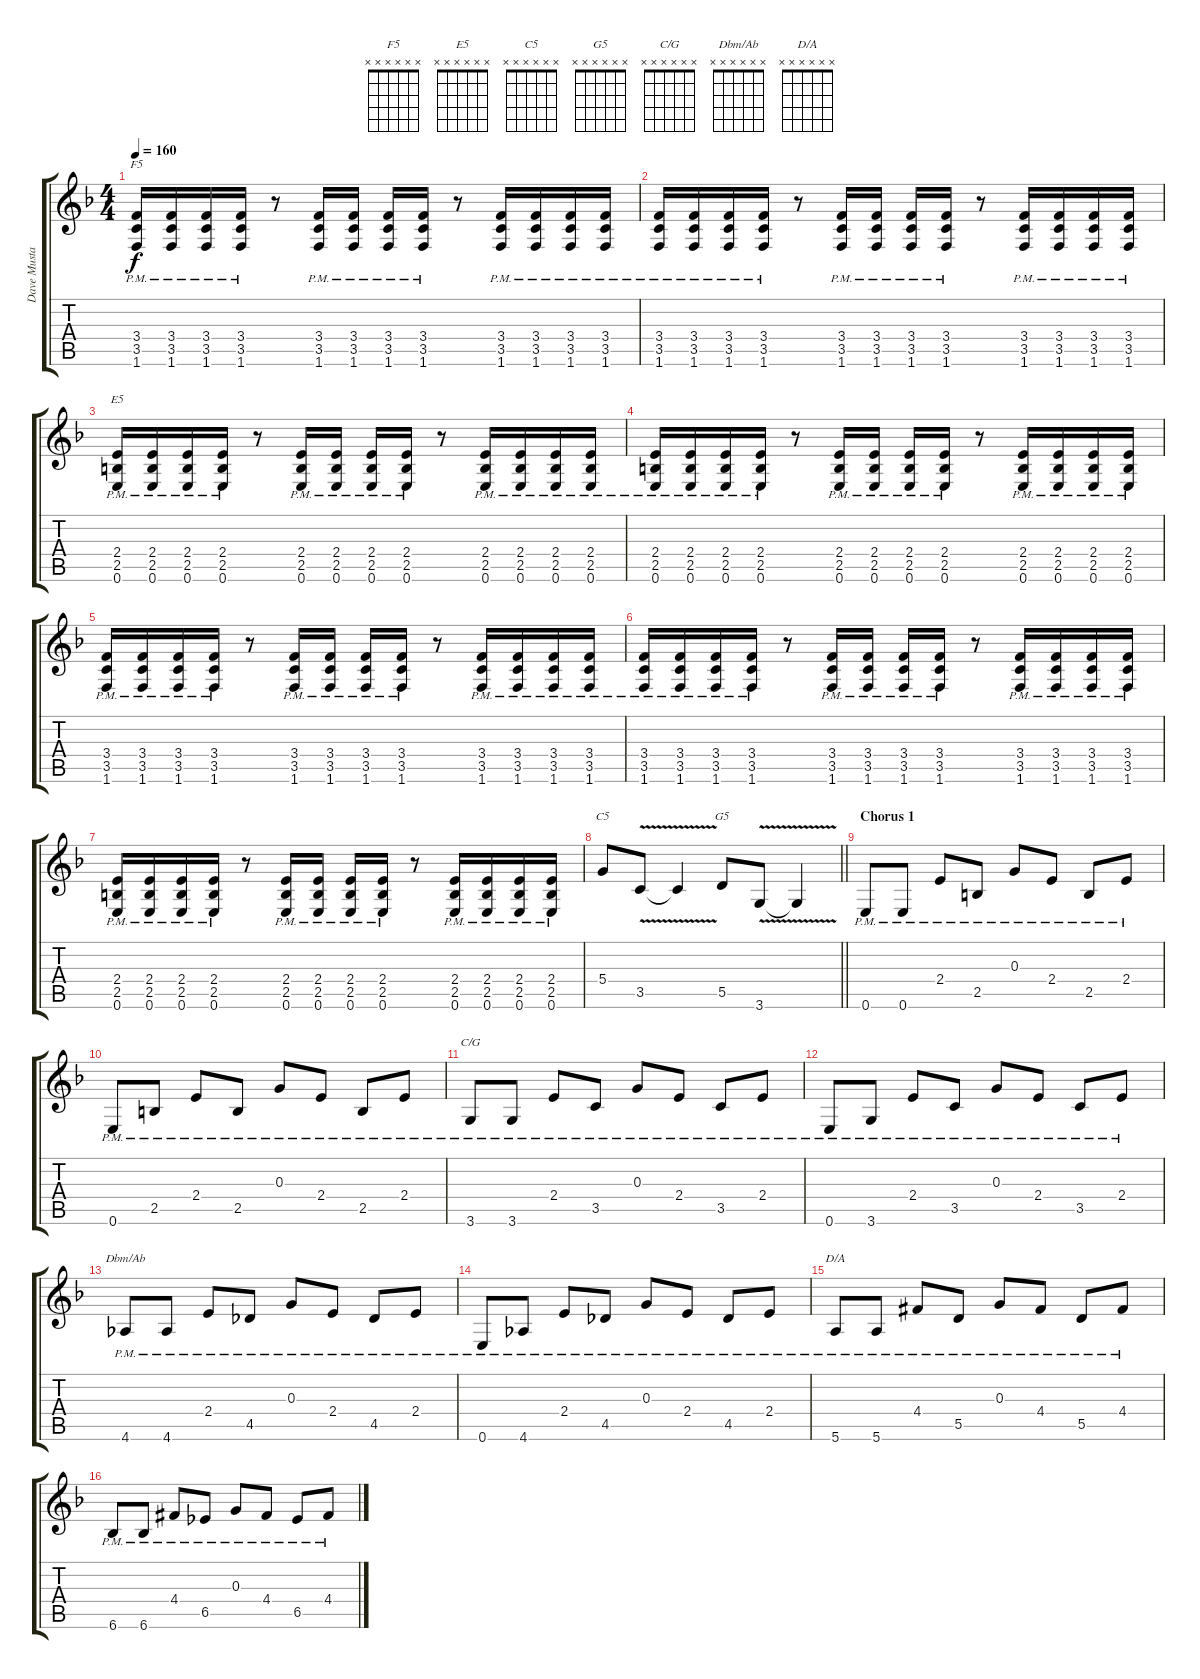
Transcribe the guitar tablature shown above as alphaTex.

\track ("Dave Mustaine - Rhythm 1" "Dave Musta") {instrument distortionguitar}
\staff {score tabs}
\tuning (E4 B3 G3 D3 A2 E2) {hide}
\chord ("F5" x x x x x x)
\chord ("E5" x x x x x x)
\chord ("C5" x x x x x x)
\chord ("G5" x x x x x x)
\chord ("C/G" x x x x x x)
\chord ("Dbm/Ab" x x x x x x)
\chord ("D/A" x x x x x x)
\ts (4 4)
\tempo 160
\clef g2
\ks f
(3.4{pm} 3.5{pm} 1.6{pm}).16{ch "F5" dy f} (3.4{pm} 3.5{pm} 1.6{pm}).16 (3.4{pm} 3.5{pm} 1.6{pm}).16 (3.4{pm} 3.5{pm} 1.6{pm}).16 r.8 (3.4{pm} 3.5{pm} 1.6{pm}).16 (3.4{pm} 3.5{pm} 1.6{pm}).16 (3.4{pm} 3.5{pm} 1.6{pm}).16 (3.4{pm} 3.5{pm} 1.6{pm}).16 r.8 (3.4{pm} 3.5{pm} 1.6{pm}).16 (3.4{pm} 3.5{pm} 1.6{pm}).16 (3.4{pm} 3.5{pm} 1.6{pm}).16 (3.4{pm} 3.5{pm} 1.6{pm}).16 |
(3.4{pm} 3.5{pm} 1.6{pm}).16 (3.4{pm} 3.5{pm} 1.6{pm}).16 (3.4{pm} 3.5{pm} 1.6{pm}).16 (3.4{pm} 3.5{pm} 1.6{pm}).16 r.8 (3.4{pm} 3.5{pm} 1.6{pm}).16 (3.4{pm} 3.5{pm} 1.6{pm}).16 (3.4{pm} 3.5{pm} 1.6{pm}).16 (3.4{pm} 3.5{pm} 1.6{pm}).16 r.8 (3.4{pm} 3.5{pm} 1.6{pm}).16 (3.4{pm} 3.5{pm} 1.6{pm}).16 (3.4{pm} 3.5{pm} 1.6{pm}).16 (3.4{pm} 3.5{pm} 1.6{pm}).16 |
(2.4{pm} 2.5{pm} 0.6{pm}).16{ch "E5"} (2.4{pm} 2.5{pm} 0.6{pm}).16 (2.4{pm} 2.5{pm} 0.6{pm}).16 (2.4{pm} 2.5{pm} 0.6{pm}).16 r.8 (2.4{pm} 2.5{pm} 0.6{pm}).16 (2.4{pm} 2.5{pm} 0.6{pm}).16 (2.4{pm} 2.5{pm} 0.6{pm}).16 (2.4{pm} 2.5{pm} 0.6{pm}).16 r.8 (2.4{pm} 2.5{pm} 0.6{pm}).16 (2.4{pm} 2.5{pm} 0.6{pm}).16 (2.4{pm} 2.5{pm} 0.6{pm}).16 (2.4{pm} 2.5{pm} 0.6{pm}).16 |
(2.4{pm} 2.5{pm} 0.6{pm}).16 (2.4{pm} 2.5{pm} 0.6{pm}).16 (2.4{pm} 2.5{pm} 0.6{pm}).16 (2.4{pm} 2.5{pm} 0.6{pm}).16 r.8 (2.4{pm} 2.5{pm} 0.6{pm}).16 (2.4{pm} 2.5{pm} 0.6{pm}).16 (2.4{pm} 2.5{pm} 0.6{pm}).16 (2.4{pm} 2.5{pm} 0.6{pm}).16 r.8 (2.4{pm} 2.5{pm} 0.6{pm}).16 (2.4{pm} 2.5{pm} 0.6{pm}).16 (2.4{pm} 2.5{pm} 0.6{pm}).16 (2.4{pm} 2.5{pm} 0.6{pm}).16 |
(3.4{pm} 3.5{pm} 1.6{pm}).16 (3.4{pm} 3.5{pm} 1.6{pm}).16 (3.4{pm} 3.5{pm} 1.6{pm}).16 (3.4{pm} 3.5{pm} 1.6{pm}).16 r.8 (3.4{pm} 3.5{pm} 1.6{pm}).16 (3.4{pm} 3.5{pm} 1.6{pm}).16 (3.4{pm} 3.5{pm} 1.6{pm}).16 (3.4{pm} 3.5{pm} 1.6{pm}).16 r.8 (3.4{pm} 3.5{pm} 1.6{pm}).16 (3.4{pm} 3.5{pm} 1.6{pm}).16 (3.4{pm} 3.5{pm} 1.6{pm}).16 (3.4{pm} 3.5{pm} 1.6{pm}).16 |
(3.4{pm} 3.5{pm} 1.6{pm}).16 (3.4{pm} 3.5{pm} 1.6{pm}).16 (3.4{pm} 3.5{pm} 1.6{pm}).16 (3.4{pm} 3.5{pm} 1.6{pm}).16 r.8 (3.4{pm} 3.5{pm} 1.6{pm}).16 (3.4{pm} 3.5{pm} 1.6{pm}).16 (3.4{pm} 3.5{pm} 1.6{pm}).16 (3.4{pm} 3.5{pm} 1.6{pm}).16 r.8 (3.4{pm} 3.5{pm} 1.6{pm}).16 (3.4{pm} 3.5{pm} 1.6{pm}).16 (3.4{pm} 3.5{pm} 1.6{pm}).16 (3.4{pm} 3.5{pm} 1.6{pm}).16 |
(2.4{pm} 2.5{pm} 0.6{pm}).16 (2.4{pm} 2.5{pm} 0.6{pm}).16 (2.4{pm} 2.5{pm} 0.6{pm}).16 (2.4{pm} 2.5{pm} 0.6{pm}).16 r.8 (2.4{pm} 2.5{pm} 0.6{pm}).16 (2.4{pm} 2.5{pm} 0.6{pm}).16 (2.4{pm} 2.5{pm} 0.6{pm}).16 (2.4{pm} 2.5{pm} 0.6{pm}).16 r.8 (2.4{pm} 2.5{pm} 0.6{pm}).16 (2.4{pm} 2.5{pm} 0.6{pm}).16 (2.4{pm} 2.5{pm} 0.6{pm}).16 (2.4{pm} 2.5{pm} 0.6{pm}).16 |
\barLineRight lightlight
5.4.8{ch "C5"} 3.5{v}.8 3.5{t}.4 5.5.8{ch "G5"} 3.6{v}.8 3.6{t}.4 |
\section ("" "Chorus 1")
0.6{pm}.8 0.6{pm}.8 2.4{pm}.8 2.5{pm}.8 0.3{pm}.8 2.4{pm}.8 2.5{pm}.8 2.4{pm}.8 |
0.6{pm}.8 2.5{pm}.8 2.4{pm}.8 2.5{pm}.8 0.3{pm}.8 2.4{pm}.8 2.5{pm}.8 2.4{pm}.8 |
3.6{pm}.8{ch "C/G"} 3.6{pm}.8 2.4{pm}.8 3.5{pm}.8 0.3{pm}.8 2.4{pm}.8 3.5{pm}.8 2.4{pm}.8 |
0.6{pm}.8 3.6{pm}.8 2.4{pm}.8 3.5{pm}.8 0.3{pm}.8 2.4{pm}.8 3.5{pm}.8 2.4{pm}.8 |
4.6{pm}.8{ch "Dbm/Ab"} 4.6{pm}.8 2.4{pm}.8 4.5{pm}.8 0.3{pm}.8 2.4{pm}.8 4.5{pm}.8 2.4{pm}.8 |
0.6{pm}.8 4.6{pm}.8 2.4{pm}.8 4.5{pm}.8 0.3{pm}.8 2.4{pm}.8 4.5{pm}.8 2.4{pm}.8 |
5.6{pm}.8{ch "D/A"} 5.6{pm}.8 4.4{pm acc #}.8 5.5{pm}.8 0.3{pm}.8 4.4{pm acc #}.8 5.5{pm}.8 4.4{pm acc #}.8 |
6.6{pm}.8 6.6{pm}.8 4.4{pm acc #}.8 6.5{pm}.8 0.3{pm}.8 4.4{pm acc #}.8 6.5{pm}.8 4.4{pm acc #}.8
